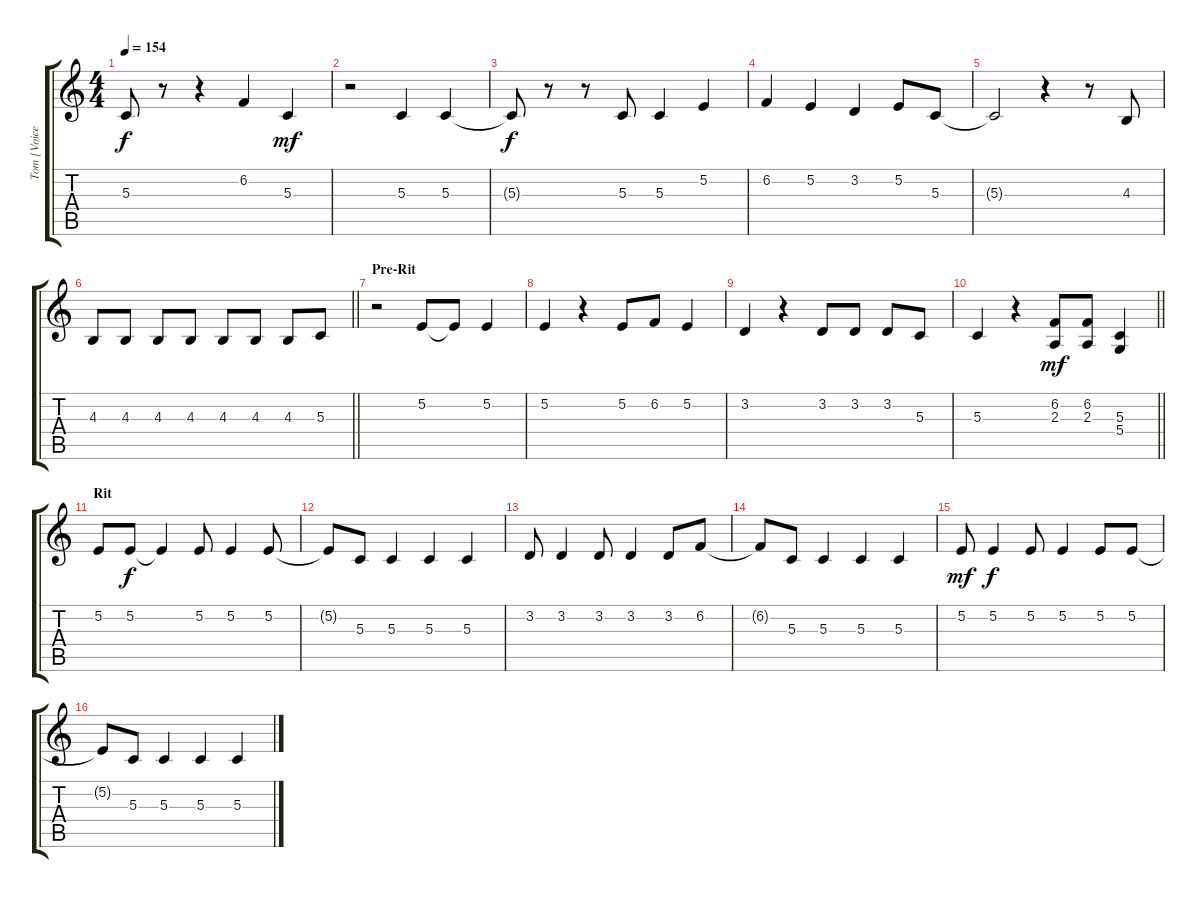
\track ("Tom [Voice]" "Tom [Voice") {instrument trumpet}
\staff {score tabs}
\tuning (E4 B3 G3 D3 A2 E2) {hide}
\ts (4 4)
\tempo 154
\clef g2
\ks c
5.3{t}.8{dy f} r.8 r.4 6.2.4 5.3.4{dy mf} |
r.2 5.3.4 5.3.4 |
5.3{t}.8{dy f} r.8 r.8 5.3.8 5.3.4 5.2.4 |
6.2.4 5.2.4 3.2.4 5.2.8 5.3.8 |
5.3{t}.2 r.4 r.8 4.3.8 |
\barLineRight lightlight
4.3.8 4.3.8 4.3.8 4.3.8 4.3.8 4.3.8 4.3.8 5.3.8 |
\section ("" "Pre-Rit")
r.2 5.2.8 5.2{t}.8 5.2.4 |
5.2.4 r.4 5.2.8 6.2.8 5.2.4 |
3.2.4 r.4 3.2.8 3.2.8 3.2.8 5.3.8 |
\barLineRight lightlight
5.3.4 r.4 (6.2 2.3).8{dy mf} (6.2 2.3).8 (5.3 5.4).4 |
\section ("" "Rit")
5.2.8 5.2.8{dy f} 5.2{t}.4 5.2.8 5.2.4 5.2.8 |
5.2{t}.8 5.3.8 5.3.4 5.3.4 5.3.4 |
3.2.8 3.2.4 3.2.8 3.2.4 3.2.8 6.2.8 |
6.2{t}.8 5.3.8 5.3.4 5.3.4 5.3.4 |
5.2.8{dy mf} 5.2.4{dy f} 5.2.8 5.2.4 5.2.8 5.2.8 |
5.2{t}.8 5.3.8 5.3.4 5.3.4 5.3.4
